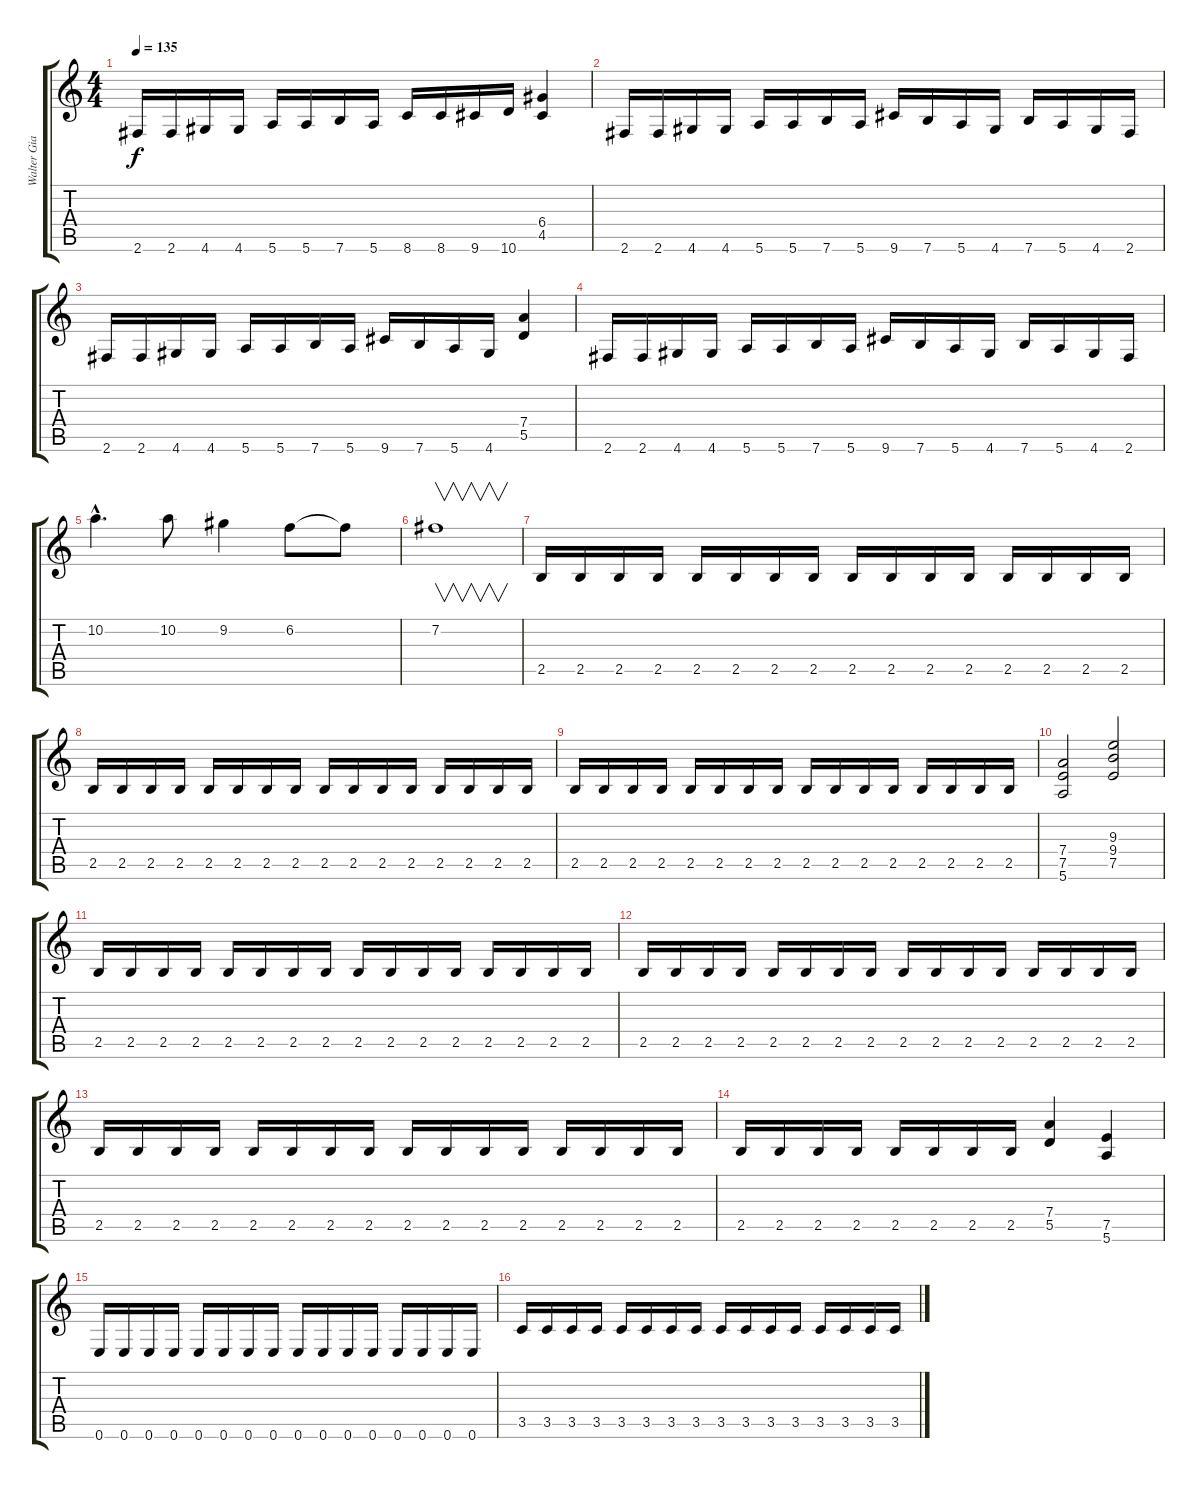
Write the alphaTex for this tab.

\track ("Walter Giardino" "Walter Gia") {instrument overdrivenguitar}
\staff {score tabs}
\tuning (E4 B3 G3 D3 A2 E2) {hide}
\ts (4 4)
\tempo 135
\clef g2
\ks c
2.6.16{dy f} 2.6.16 4.6.16 4.6.16 5.6.16 5.6.16 7.6.16 5.6.16 8.6.16 8.6.16 9.6.16 10.6.16 (6.4 4.5).4 |
2.6.16 2.6.16 4.6.16 4.6.16 5.6.16 5.6.16 7.6.16 5.6.16 9.6.16 7.6.16 5.6.16 4.6.16 7.6.16 5.6.16 4.6.16 2.6.16 |
2.6.16 2.6.16 4.6.16 4.6.16 5.6.16 5.6.16 7.6.16 5.6.16 9.6.16 7.6.16 5.6.16 4.6.16 (7.4 5.5).4 |
2.6.16 2.6.16 4.6.16 4.6.16 5.6.16 5.6.16 7.6.16 5.6.16 9.6.16 7.6.16 5.6.16 4.6.16 7.6.16 5.6.16 4.6.16 2.6.16 |
10.2{hac}.4{d} 10.2.8 9.2.4 6.2.8 6.2{t}.8 |
7.2.1{v} |
2.5.16 2.5.16 2.5.16 2.5.16 2.5.16 2.5.16 2.5.16 2.5.16 2.5.16 2.5.16 2.5.16 2.5.16 2.5.16 2.5.16 2.5.16 2.5.16 |
2.5.16 2.5.16 2.5.16 2.5.16 2.5.16 2.5.16 2.5.16 2.5.16 2.5.16 2.5.16 2.5.16 2.5.16 2.5.16 2.5.16 2.5.16 2.5.16 |
2.5.16 2.5.16 2.5.16 2.5.16 2.5.16 2.5.16 2.5.16 2.5.16 2.5.16 2.5.16 2.5.16 2.5.16 2.5.16 2.5.16 2.5.16 2.5.16 |
(7.4 7.5 5.6).2 (9.3 9.4 7.5).2 |
2.5.16 2.5.16 2.5.16 2.5.16 2.5.16 2.5.16 2.5.16 2.5.16 2.5.16 2.5.16 2.5.16 2.5.16 2.5.16 2.5.16 2.5.16 2.5.16 |
2.5.16 2.5.16 2.5.16 2.5.16 2.5.16 2.5.16 2.5.16 2.5.16 2.5.16 2.5.16 2.5.16 2.5.16 2.5.16 2.5.16 2.5.16 2.5.16 |
2.5.16 2.5.16 2.5.16 2.5.16 2.5.16 2.5.16 2.5.16 2.5.16 2.5.16 2.5.16 2.5.16 2.5.16 2.5.16 2.5.16 2.5.16 2.5.16 |
2.5.16 2.5.16 2.5.16 2.5.16 2.5.16 2.5.16 2.5.16 2.5.16 (7.4 5.5).4 (7.5 5.6).4 |
0.6.16 0.6.16 0.6.16 0.6.16 0.6.16 0.6.16 0.6.16 0.6.16 0.6.16 0.6.16 0.6.16 0.6.16 0.6.16 0.6.16 0.6.16 0.6.16 |
3.5.16 3.5.16 3.5.16 3.5.16 3.5.16 3.5.16 3.5.16 3.5.16 3.5.16 3.5.16 3.5.16 3.5.16 3.5.16 3.5.16 3.5.16 3.5.16
